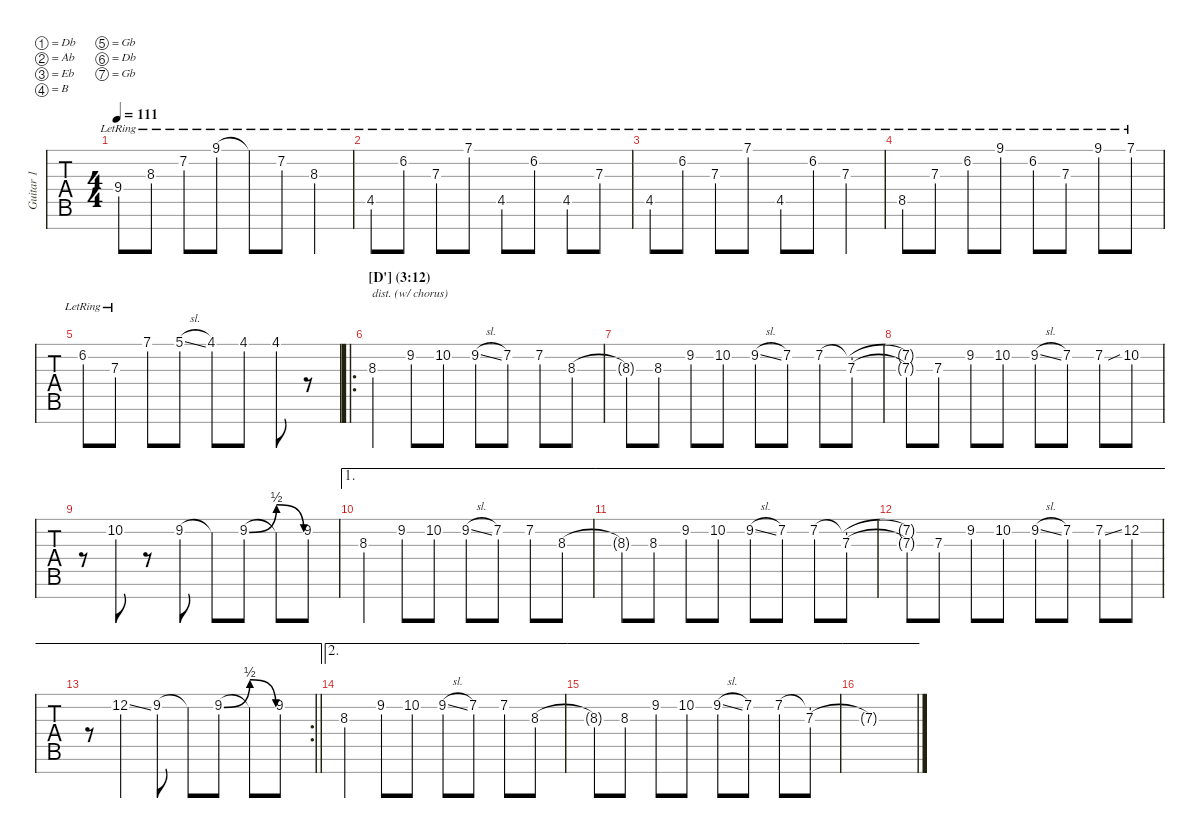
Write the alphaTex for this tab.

\defaultSystemsLayout 4
\hideDynamics
\bracketExtendMode nobrackets
\multiTrackTrackNamePolicy allsystems
\firstSystemTrackNameMode fullname
\otherSystemsTrackNameMode fullname
\otherSystemsTrackNameOrientation horizontal
\track ("Guitar 1" "Gtr. 1") {instrument overdrivenguitar}
\staff {tabs}
\tuning (Db4 Ab3 Eb3 B2 Gb2 Db2 Gb1)
\ts (4 4)
\scale
0.994809
\tempo 111
\accidentals auto
\clef g2
\ottava regular
\simile none
\ks c
9.4{lr acc #}.8{dy mf} 8.3{lr}.8 7.2{lr acc #}.8 9.1{lr acc #}.8 9.1{lr t acc #}.8 7.2{lr acc #}.8 8.3{lr}.4 |
\scale
1.00088 4.5{lr acc #}.8 6.2{lr}.8 7.3{lr acc #}.8 7.1{lr acc #}.8 4.5{lr acc #}.8 6.2{lr}.8 4.5{lr acc #}.8 7.3{lr acc #}.8 |
\scale
1.00088 4.5{lr acc #}.8 6.2{lr}.8 7.3{lr acc #}.8 7.1{lr acc #}.8 4.5{lr acc #}.8 6.2{lr}.8 7.3{lr acc #}.4 |
\scale
1.00088 8.5{lr}.8 7.3{lr acc #}.8 6.2{lr}.8 9.1{lr acc #}.8 6.2{lr}.8 7.3{lr acc #}.8 9.1{lr acc #}.8 7.1{lr acc #}.8 |
\scale
0.99736 6.2{lr}.8 7.3{lr acc #}.8 7.1{acc #}.8 5.1{sl acc #}.8 4.1.8 4.1.8 4.1.8 r.8 |
\ro
\section ("" "[D'] (3:12)")
\scale
0.999973 8.3.4{txt "dist. (w/ chorus)" instrument overdrivenguitar} 9.2.8 10.2{acc #}.8 9.2{sl}.8 7.2{acc #}.8 7.2{acc #}.8 8.3.8 |
\scale
1.0018 8.3{t}.8 8.3.8 9.2.8 10.2{acc #}.8 9.2{sl}.8 7.2{acc #}.8 7.2{acc #}.8 (7.3{acc #} 7.2{t acc #}).8 |
\scale
1.0018 (7.2{t acc #} 7.3{t acc #}).8 7.3{acc #}.8 9.2.8 10.2{acc #}.8 9.2{sl}.8 7.2{acc #}.8 7.2{acc #}.8 10.2{sib acc #}.8 |
\scale
0.996434 r.8 10.2{acc #}.8 r.8 9.2.8 9.2{t}.8 9.2{be (bendrelease 9.6 0 16.8 2 29.4 2 33.6 0)}.8 9.2{t}.8 9.2.8 |
\ae 1
\scale
1.00063 8.3.4 9.2.8 10.2{acc #}.8 9.2{sl}.8 7.2{acc #}.8 7.2{acc #}.8 8.3.8 |
\ae 1
\scale
1.00063 8.3{t}.8 8.3.8 9.2.8 10.2{acc #}.8 9.2{sl}.8 7.2{acc #}.8 7.2{acc #}.8 (7.3{acc #} 7.2{t acc #}).8 |
\ae 1
\scale
1.00063 (7.2{t acc #} 7.3{t acc #}).8 7.3{acc #}.8 9.2.8 10.2{acc #}.8 9.2{sl}.8 7.2{acc #}.8 7.2{ss acc #}.8 12.2{acc #}.8 |
\ae 1
\rc 2
\scale
0.998105
\barLineRight lightlight
r.8 12.2{ss acc #}.4 9.2.8 9.2{t}.8 9.2{be (bendrelease 9.6 0 16.8 2 29.4 2 33.6 0)}.8 9.2{t}.8 9.2.8 |
\ae 2
\scale
1.00267 8.3.4 9.2.8 10.2{acc #}.8 9.2{sl}.8 7.2{acc #}.8 7.2{acc #}.8 8.3.8 |
\ae 2
\scale
0.99729 8.3{t}.8 8.3.8 9.2.8 10.2{acc #}.8 9.2{sl}.8 7.2{acc #}.8 7.2{acc #}.8 (7.3{acc #} 7.2{t acc #}).8 |
\ae 2
\scale
1.00267 7.3{t acc #}.1
